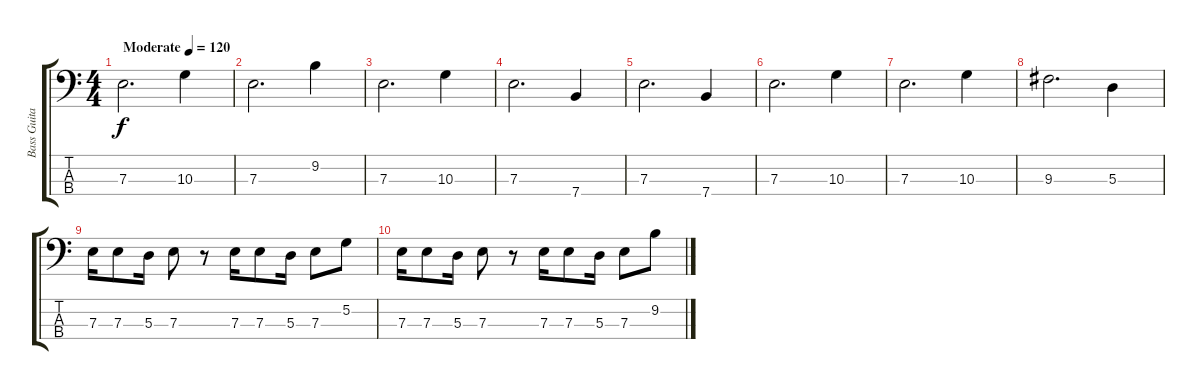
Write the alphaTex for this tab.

\track ("Bass Guitar" "Bass Guita") {instrument electricbassfinger}
\staff {score tabs}
\tuning (G2 D2 A1 E1) {hide}
\ts (4 4)
\tempo (120 "Moderate")
\clef f4
\ks c
7.3.2{d dy f instrument electricbassfinger} 10.3.4 |
7.3.2{d} 9.2.4 |
7.3.2{d} 10.3.4 |
7.3.2{d} 7.4.4 |
7.3.2{d} 7.4.4 |
7.3.2{d} 10.3.4 |
7.3.2{d} 10.3.4 |
9.3.2{d} 5.3.4 |
7.3.16 7.3.8 5.3.16 7.3.8 r.8 7.3.16 7.3.8 5.3.16 7.3.8 5.2.8 |
7.3.16 7.3.8 5.3.16 7.3.8 r.8 7.3.16 7.3.8 5.3.16 7.3.8 9.2.8
